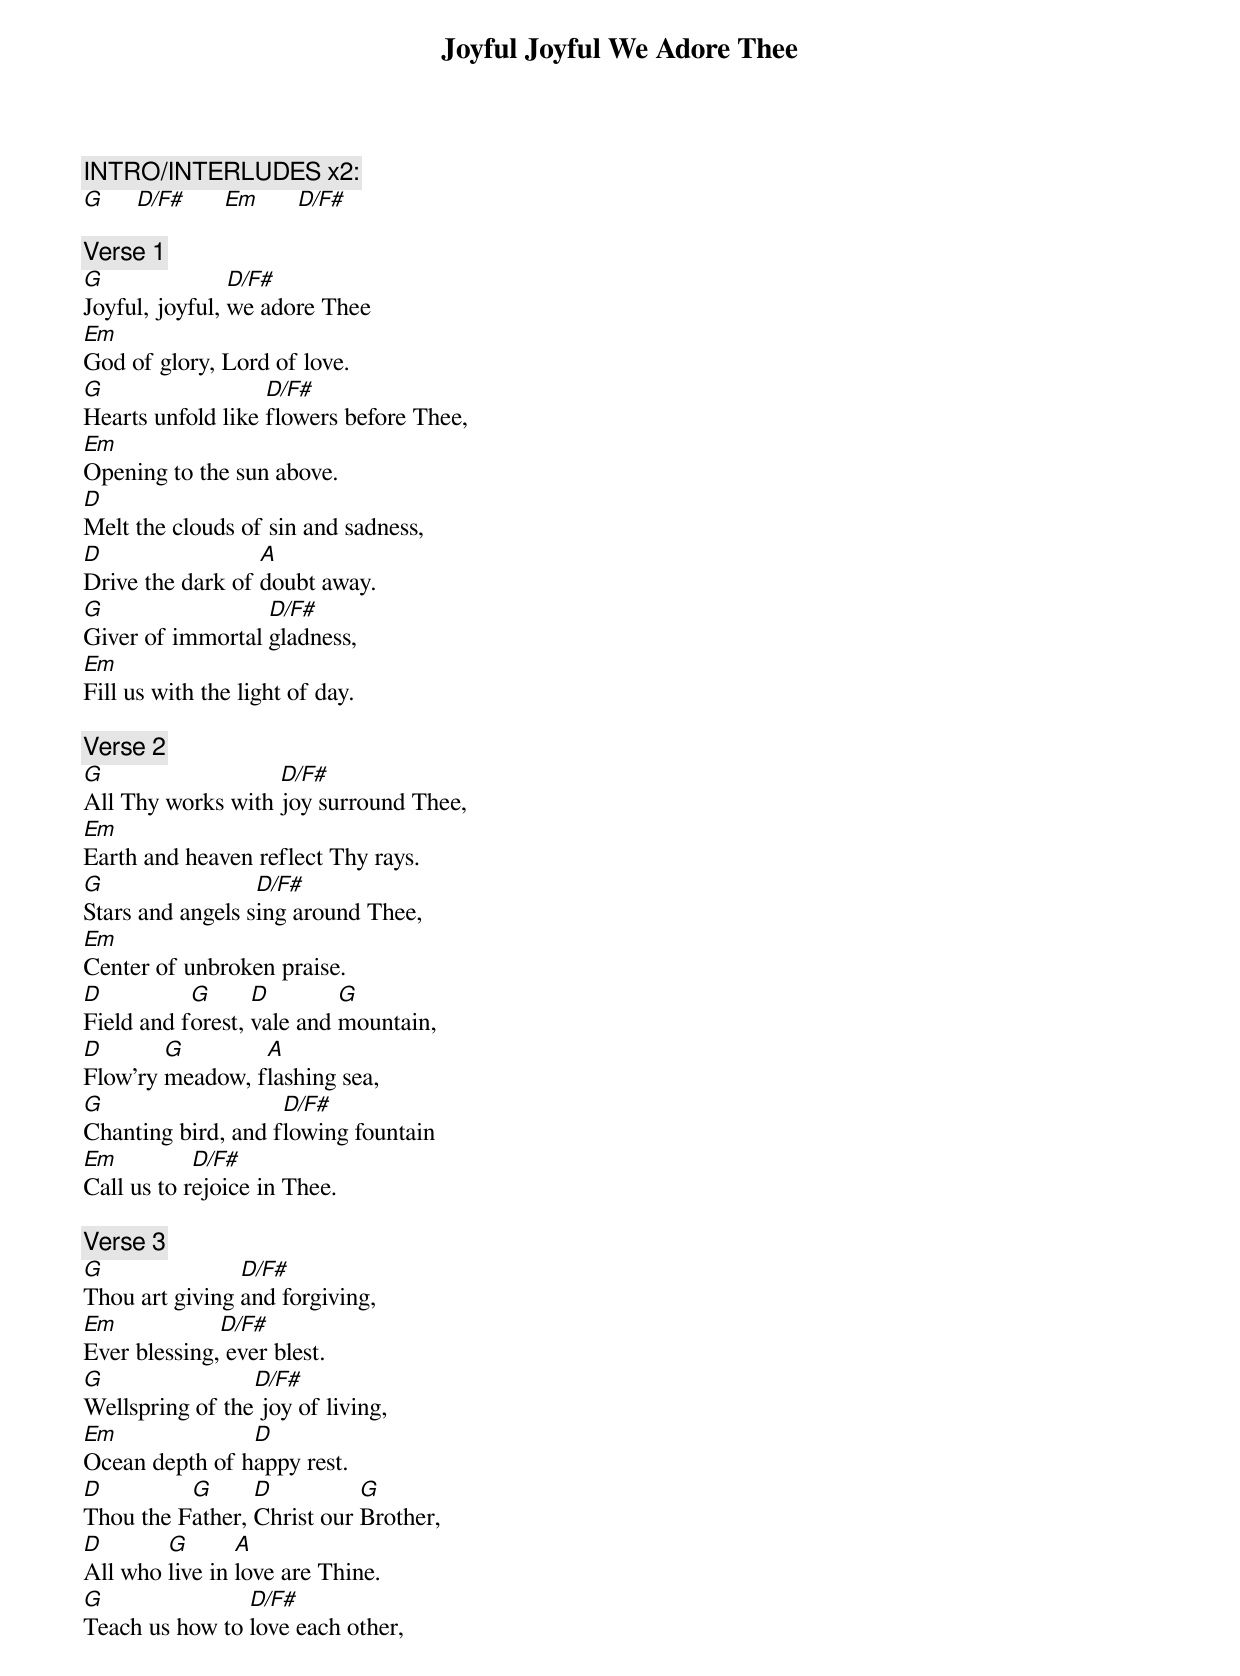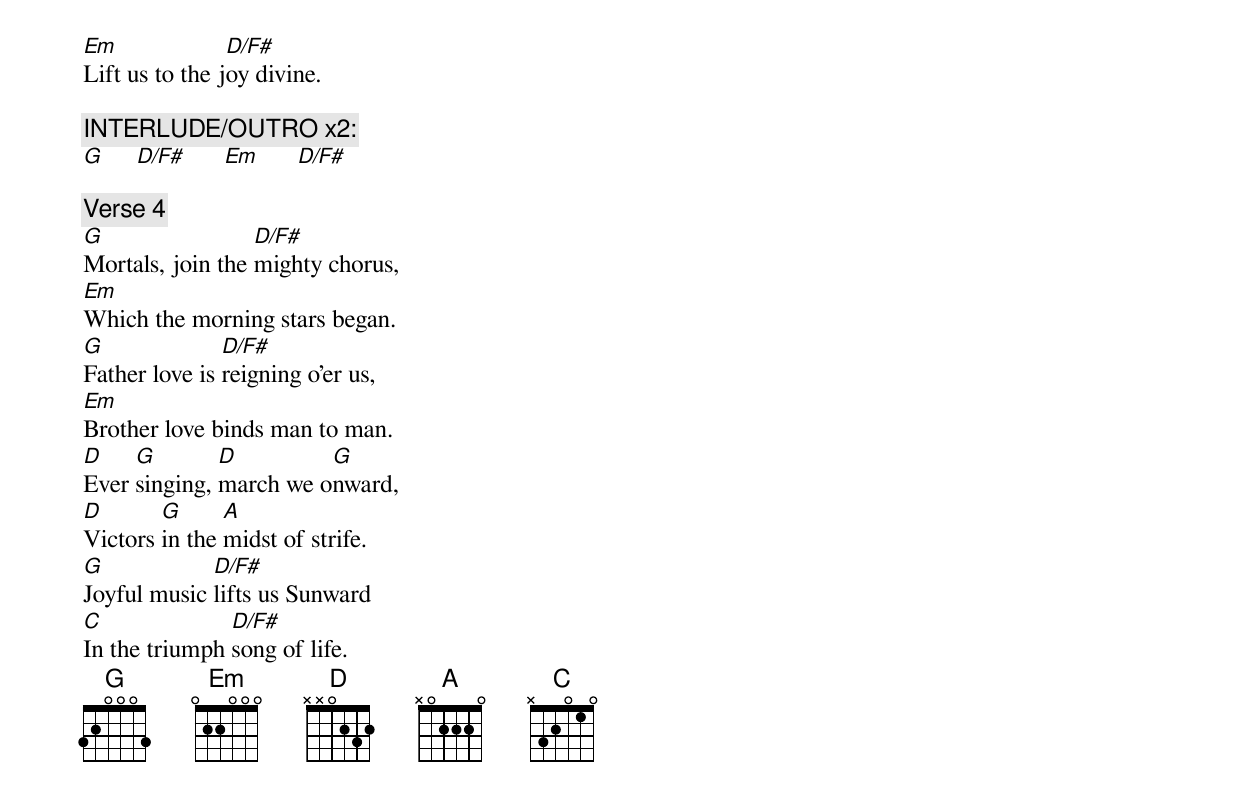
{title:Joyful Joyful We Adore Thee}
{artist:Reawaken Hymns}
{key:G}

{comment:INTRO/INTERLUDES x2:}
[G]     [D/F#]      [Em]      [D/F#]

{comment:Verse 1}
[G]Joyful, joyful, [D/F#]we adore Thee
[Em]God of glory, Lord of love.
[G]Hearts unfold like [D/F#]flowers before Thee,
[Em]Opening to the sun above.
[D]Melt the clouds of sin and sadness,
[D]Drive the dark of [A]doubt away.
[G]Giver of immortal [D/F#]gladness,
[Em]Fill us with the light of day.

{comment:Verse 2}
[G]All Thy works with [D/F#]joy surround Thee,
[Em]Earth and heaven reflect Thy rays.
[G]Stars and angels s[D/F#]ing around Thee,
[Em]Center of unbroken praise.
[D]Field and f[G]orest, [D]vale and [G]mountain,
[D]Flow’ry [G]meadow, f[A]lashing sea,
[G]Chanting bird, and f[D/F#]lowing fountain
[Em]Call us to r[D/F#]ejoice in Thee.

{comment:Verse 3}
[G]Thou art giving [D/F#]and forgiving,
[Em]Ever blessing,[D/F#] ever blest.
[G]Wellspring of the[D/F#] joy of living,
[Em]Ocean depth of h[D]appy rest.
[D]Thou the F[G]ather, [D]Christ our [G]Brother,
[D]All who [G]live in [A]love are Thine.
[G]Teach us how to [D/F#]love each other,
[Em]Lift us to the j[D/F#]oy divine.

{comment:INTERLUDE/OUTRO x2:}
[G]     [D/F#]      [Em]      [D/F#]

{comment:Verse 4}
[G]Mortals, join the [D/F#]mighty chorus,
[Em]Which the morning stars began.
[G]Father love is [D/F#]reigning o’er us,
[Em]Brother love binds man to man.
[D]Ever [G]singing, [D]march we o[G]nward,
[D]Victors [G]in the [A]midst of strife.
[G]Joyful music [D/F#]lifts us Sunward
[C]In the triumph [D/F#]song of life.
